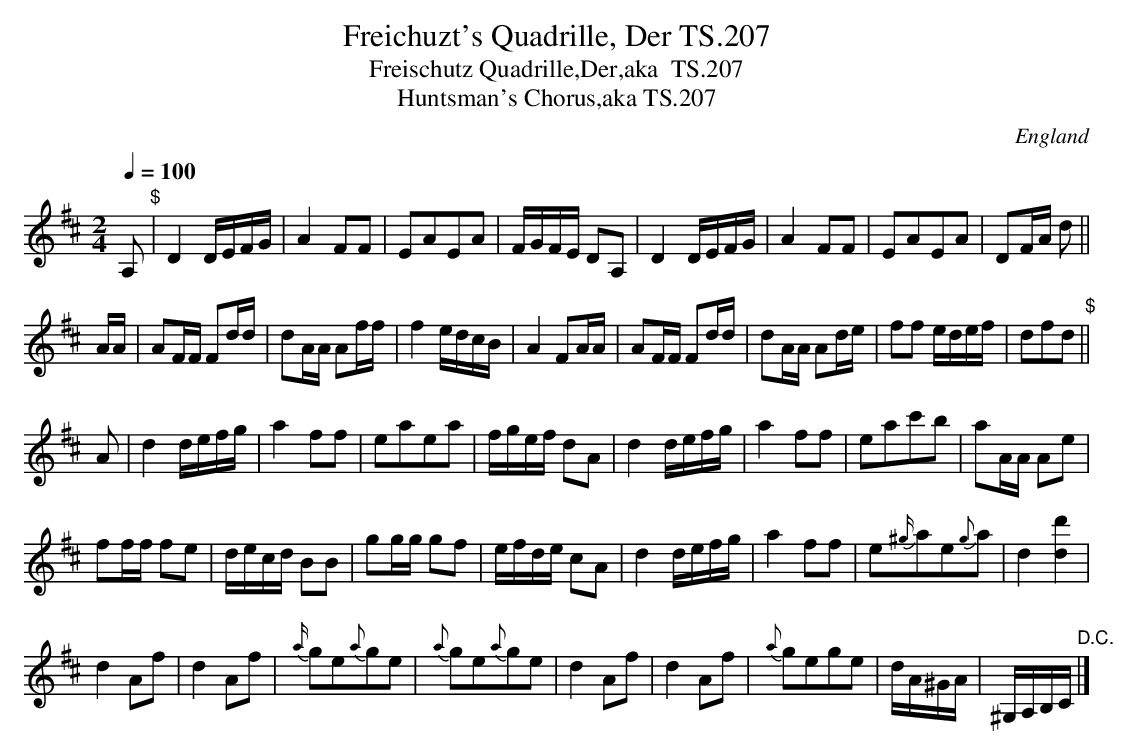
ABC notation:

X:1
T:Freichuzt's Quadrille, Der TS.207
T:Freischutz Quadrille,Der,aka  TS.207
T:Huntsman's Chorus,aka TS.207
M:2/4
L:1/8
Q:1/4=100
O:England
notC:Carl Maria von Weber 1821
K:D major
A,"$"|D2D/E/F/G/|A2FF|EAEA|F/G/F/E/ DA,|D2 D/E/F/G/|A2FF|EAEA|DF/A/ d||!
A/A/|AF/F/ Fd/d/|dA/A/ Af/f/|f2e/d/c/B/|A2FA/A/|AF/F/ Fd/d/|dA/A/ Ad/e/|ff e/d/e/f/|dfd"$"||!
A|d2d/e/f/g/|a2ff|eaea|f/g/e/f/ dA|d2d/e/f/g/|a2ff|eac'b|aA/A/ Ae|!
ff/f/ fe|d/e/c/d/ BB|gg/g/ gf|e/f/d/e/ cA|d2d/e/f/g/|a2ff|e{^g/}ae{g}a|d2[d'2d2]|!
d2Af|d2Af|{a/}ge{a}ge|{a}ge{a}ge|d2Af|d2Af|{a}gege|d/A/^G/A/|^G,/A,/B,/C/"D.C."|]
